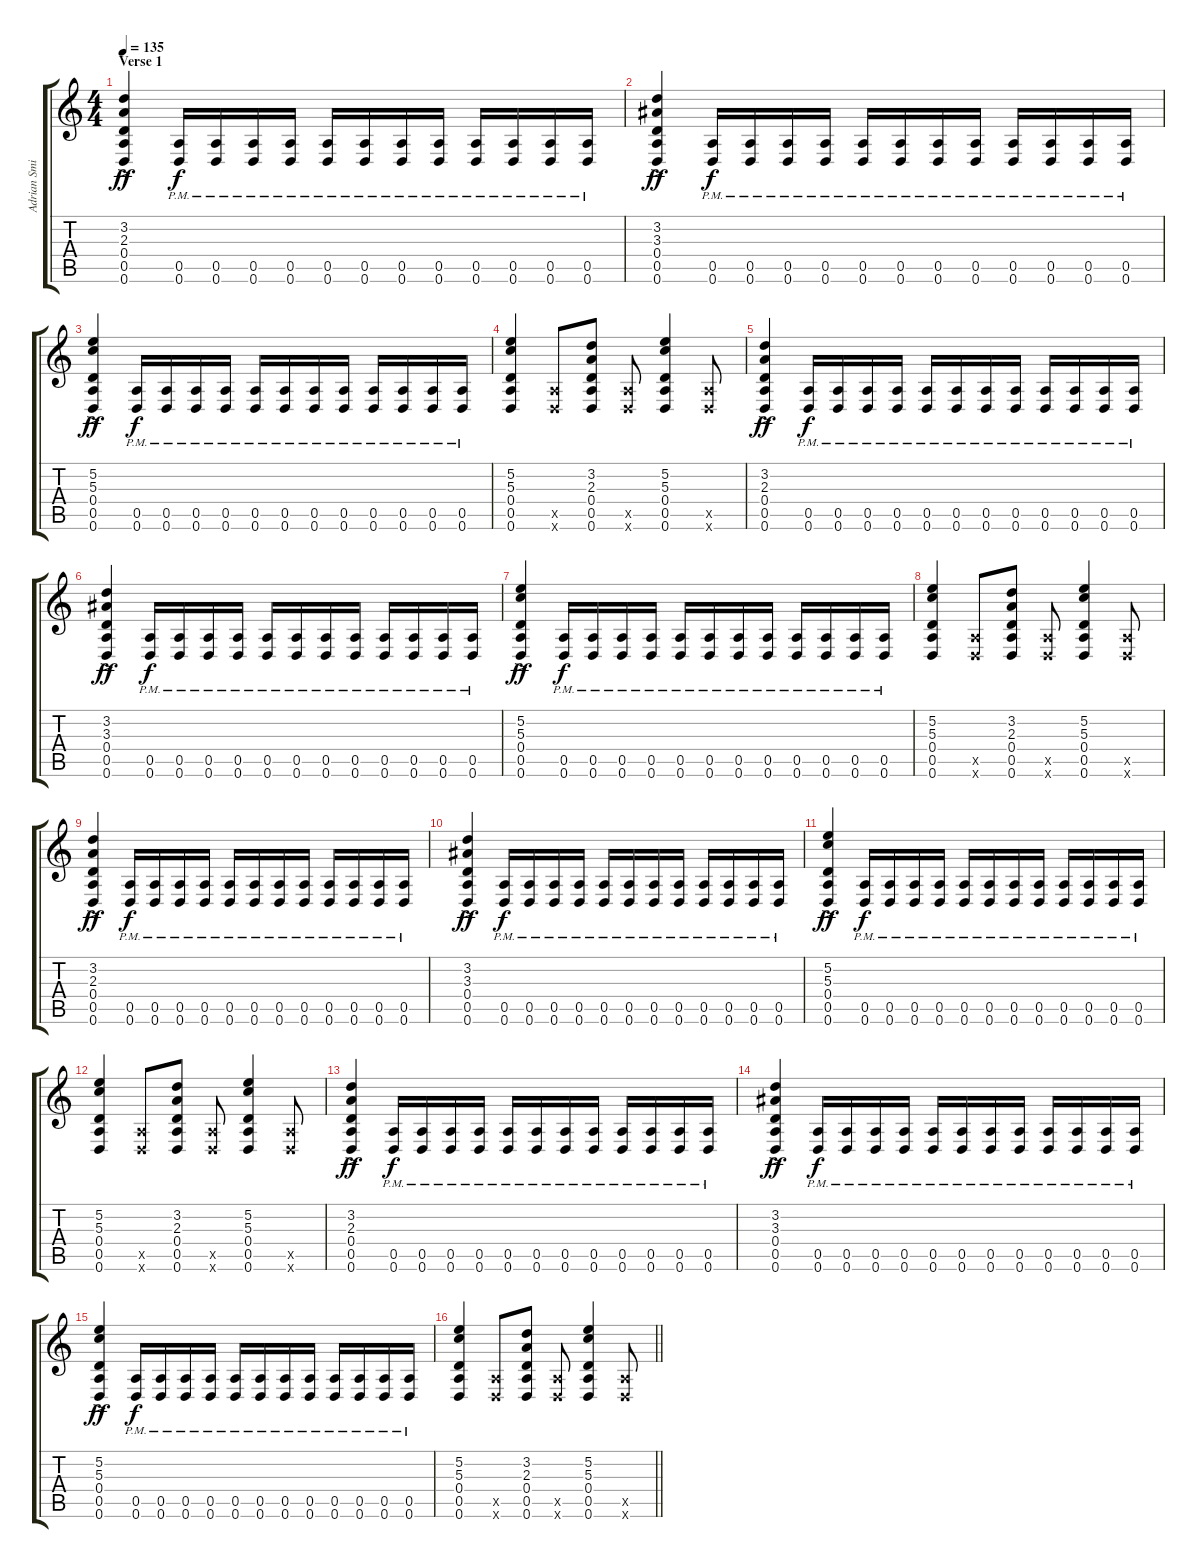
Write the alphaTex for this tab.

\track ("Adrian Smith" "Adrian Smi") {instrument overdrivenguitar}
\staff {score tabs}
\tuning (E4 B3 G3 D3 A2 D2) {hide}
\ts (4 4)
\section ("" "Verse 1")
\tempo 135
\clef g2
\ks c
(3.2{ac} 2.3{ac} 0.4{ac} 0.5 0.6).4{dy ff} (0.5{pm} 0.6{pm}).16{dy f} (0.5{pm} 0.6{pm}).16 (0.5{pm} 0.6{pm}).16 (0.5{pm} 0.6{pm}).16 (0.5{pm} 0.6{pm}).16 (0.5{pm} 0.6{pm}).16 (0.5{pm} 0.6{pm}).16 (0.5{pm} 0.6{pm}).16 (0.5{pm} 0.6{pm}).16 (0.5{pm} 0.6{pm}).16 (0.5{pm} 0.6{pm}).16 (0.5{pm} 0.6{pm}).16 |
(3.2{ac} 3.3{ac} 0.4{ac} 0.5 0.6).4{dy ff} (0.5{pm} 0.6{pm}).16{dy f} (0.5{pm} 0.6{pm}).16 (0.5{pm} 0.6{pm}).16 (0.5{pm} 0.6{pm}).16 (0.5{pm} 0.6{pm}).16 (0.5{pm} 0.6{pm}).16 (0.5{pm} 0.6{pm}).16 (0.5{pm} 0.6{pm}).16 (0.5{pm} 0.6{pm}).16 (0.5{pm} 0.6{pm}).16 (0.5{pm} 0.6{pm}).16 (0.5{pm} 0.6{pm}).16 |
(5.2{ac} 5.3{ac} 0.4{ac} 0.5 0.6).4{dy ff} (0.5{pm} 0.6{pm}).16{dy f} (0.5{pm} 0.6{pm}).16 (0.5{pm} 0.6{pm}).16 (0.5{pm} 0.6{pm}).16 (0.5{pm} 0.6{pm}).16 (0.5{pm} 0.6{pm}).16 (0.5{pm} 0.6{pm}).16 (0.5{pm} 0.6{pm}).16 (0.5{pm} 0.6{pm}).16 (0.5{pm} 0.6{pm}).16 (0.5{pm} 0.6{pm}).16 (0.5{pm} 0.6{pm}).16 |
(5.2 5.3 0.4 0.5 0.6).4 (0.5{x} 0.6{x}).8 (3.2 2.3 0.4 0.5 0.6).8 (0.5{x} 0.6{x}).8 (5.2 5.3 0.4 0.5 0.6).4 (0.5{x} 0.6{x}).8 |
(3.2{ac} 2.3{ac} 0.4{ac} 0.5 0.6).4{dy ff} (0.5{pm} 0.6{pm}).16{dy f} (0.5{pm} 0.6{pm}).16 (0.5{pm} 0.6{pm}).16 (0.5{pm} 0.6{pm}).16 (0.5{pm} 0.6{pm}).16 (0.5{pm} 0.6{pm}).16 (0.5{pm} 0.6{pm}).16 (0.5{pm} 0.6{pm}).16 (0.5{pm} 0.6{pm}).16 (0.5{pm} 0.6{pm}).16 (0.5{pm} 0.6{pm}).16 (0.5{pm} 0.6{pm}).16 |
(3.2{ac} 3.3{ac} 0.4{ac} 0.5 0.6).4{dy ff} (0.5{pm} 0.6{pm}).16{dy f} (0.5{pm} 0.6{pm}).16 (0.5{pm} 0.6{pm}).16 (0.5{pm} 0.6{pm}).16 (0.5{pm} 0.6{pm}).16 (0.5{pm} 0.6{pm}).16 (0.5{pm} 0.6{pm}).16 (0.5{pm} 0.6{pm}).16 (0.5{pm} 0.6{pm}).16 (0.5{pm} 0.6{pm}).16 (0.5{pm} 0.6{pm}).16 (0.5{pm} 0.6{pm}).16 |
(5.2{ac} 5.3{ac} 0.4{ac} 0.5 0.6).4{dy ff} (0.5{pm} 0.6{pm}).16{dy f} (0.5{pm} 0.6{pm}).16 (0.5{pm} 0.6{pm}).16 (0.5{pm} 0.6{pm}).16 (0.5{pm} 0.6{pm}).16 (0.5{pm} 0.6{pm}).16 (0.5{pm} 0.6{pm}).16 (0.5{pm} 0.6{pm}).16 (0.5{pm} 0.6{pm}).16 (0.5{pm} 0.6{pm}).16 (0.5{pm} 0.6{pm}).16 (0.5{pm} 0.6{pm}).16 |
(5.2 5.3 0.4 0.5 0.6).4 (0.5{x} 0.6{x}).8 (3.2 2.3 0.4 0.5 0.6).8 (0.5{x} 0.6{x}).8 (5.2 5.3 0.4 0.5 0.6).4 (0.5{x} 0.6{x}).8 |
(3.2{ac} 2.3{ac} 0.4{ac} 0.5 0.6).4{dy ff} (0.5{pm} 0.6{pm}).16{dy f} (0.5{pm} 0.6{pm}).16 (0.5{pm} 0.6{pm}).16 (0.5{pm} 0.6{pm}).16 (0.5{pm} 0.6{pm}).16 (0.5{pm} 0.6{pm}).16 (0.5{pm} 0.6{pm}).16 (0.5{pm} 0.6{pm}).16 (0.5{pm} 0.6{pm}).16 (0.5{pm} 0.6{pm}).16 (0.5{pm} 0.6{pm}).16 (0.5{pm} 0.6{pm}).16 |
(3.2{ac} 3.3{ac} 0.4{ac} 0.5 0.6).4{dy ff} (0.5{pm} 0.6{pm}).16{dy f} (0.5{pm} 0.6{pm}).16 (0.5{pm} 0.6{pm}).16 (0.5{pm} 0.6{pm}).16 (0.5{pm} 0.6{pm}).16 (0.5{pm} 0.6{pm}).16 (0.5{pm} 0.6{pm}).16 (0.5{pm} 0.6{pm}).16 (0.5{pm} 0.6{pm}).16 (0.5{pm} 0.6{pm}).16 (0.5{pm} 0.6{pm}).16 (0.5{pm} 0.6{pm}).16 |
(5.2{ac} 5.3{ac} 0.4{ac} 0.5 0.6).4{dy ff} (0.5{pm} 0.6{pm}).16{dy f} (0.5{pm} 0.6{pm}).16 (0.5{pm} 0.6{pm}).16 (0.5{pm} 0.6{pm}).16 (0.5{pm} 0.6{pm}).16 (0.5{pm} 0.6{pm}).16 (0.5{pm} 0.6{pm}).16 (0.5{pm} 0.6{pm}).16 (0.5{pm} 0.6{pm}).16 (0.5{pm} 0.6{pm}).16 (0.5{pm} 0.6{pm}).16 (0.5{pm} 0.6{pm}).16 |
(5.2 5.3 0.4 0.5 0.6).4 (0.5{x} 0.6{x}).8 (3.2 2.3 0.4 0.5 0.6).8 (0.5{x} 0.6{x}).8 (5.2 5.3 0.4 0.5 0.6).4 (0.5{x} 0.6{x}).8 |
(3.2{ac} 2.3{ac} 0.4{ac} 0.5 0.6).4{dy ff} (0.5{pm} 0.6{pm}).16{dy f} (0.5{pm} 0.6{pm}).16 (0.5{pm} 0.6{pm}).16 (0.5{pm} 0.6{pm}).16 (0.5{pm} 0.6{pm}).16 (0.5{pm} 0.6{pm}).16 (0.5{pm} 0.6{pm}).16 (0.5{pm} 0.6{pm}).16 (0.5{pm} 0.6{pm}).16 (0.5{pm} 0.6{pm}).16 (0.5{pm} 0.6{pm}).16 (0.5{pm} 0.6{pm}).16 |
(3.2{ac} 3.3{ac} 0.4{ac} 0.5 0.6).4{dy ff} (0.5{pm} 0.6{pm}).16{dy f} (0.5{pm} 0.6{pm}).16 (0.5{pm} 0.6{pm}).16 (0.5{pm} 0.6{pm}).16 (0.5{pm} 0.6{pm}).16 (0.5{pm} 0.6{pm}).16 (0.5{pm} 0.6{pm}).16 (0.5{pm} 0.6{pm}).16 (0.5{pm} 0.6{pm}).16 (0.5{pm} 0.6{pm}).16 (0.5{pm} 0.6{pm}).16 (0.5{pm} 0.6{pm}).16 |
(5.2{ac} 5.3{ac} 0.4{ac} 0.5 0.6).4{dy ff} (0.5{pm} 0.6{pm}).16{dy f} (0.5{pm} 0.6{pm}).16 (0.5{pm} 0.6{pm}).16 (0.5{pm} 0.6{pm}).16 (0.5{pm} 0.6{pm}).16 (0.5{pm} 0.6{pm}).16 (0.5{pm} 0.6{pm}).16 (0.5{pm} 0.6{pm}).16 (0.5{pm} 0.6{pm}).16 (0.5{pm} 0.6{pm}).16 (0.5{pm} 0.6{pm}).16 (0.5{pm} 0.6{pm}).16 |
\barLineRight lightlight
(5.2 5.3 0.4 0.5 0.6).4 (0.5{x} 0.6{x}).8 (3.2 2.3 0.4 0.5 0.6).8 (0.5{x} 0.6{x}).8 (5.2 5.3 0.4 0.5 0.6).4 (0.5{x} 0.6{x}).8
